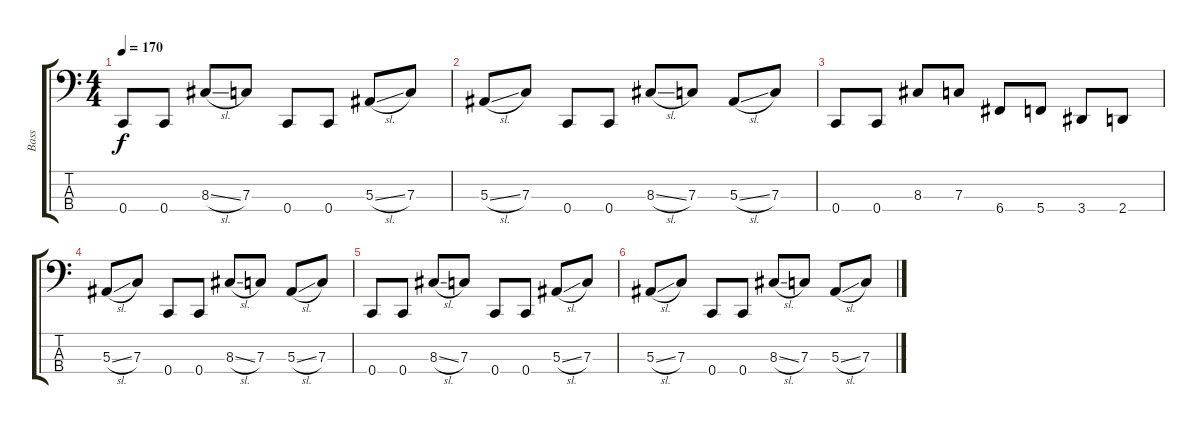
\track ("Bass" "Bass") {instrument electricbassfinger}
\staff {score tabs}
\tuning (Eb2 Bb1 F1 C1) {hide}
\ts (4 4)
\tempo 170
\clef f4
\ks c
0.4.8{dy f} 0.4.8 8.3{sl}.8 7.3.8 0.4.8 0.4.8 5.3{sl}.8 7.3.8 |
5.3{sl}.8 7.3.8 0.4.8 0.4.8 8.3{sl}.8 7.3.8 5.3{sl}.8 7.3.8 |
0.4.8 0.4.8 8.3.8 7.3.8 6.4.8 5.4.8 3.4.8 2.4.8 |
5.3{sl}.8 7.3.8 0.4.8 0.4.8 8.3{sl}.8 7.3.8 5.3{sl}.8 7.3.8 |
0.4.8 0.4.8 8.3{sl}.8 7.3.8 0.4.8 0.4.8 5.3{sl}.8 7.3.8 |
5.3{sl}.8 7.3.8 0.4.8 0.4.8 8.3{sl}.8 7.3.8 5.3{sl}.8 7.3.8
